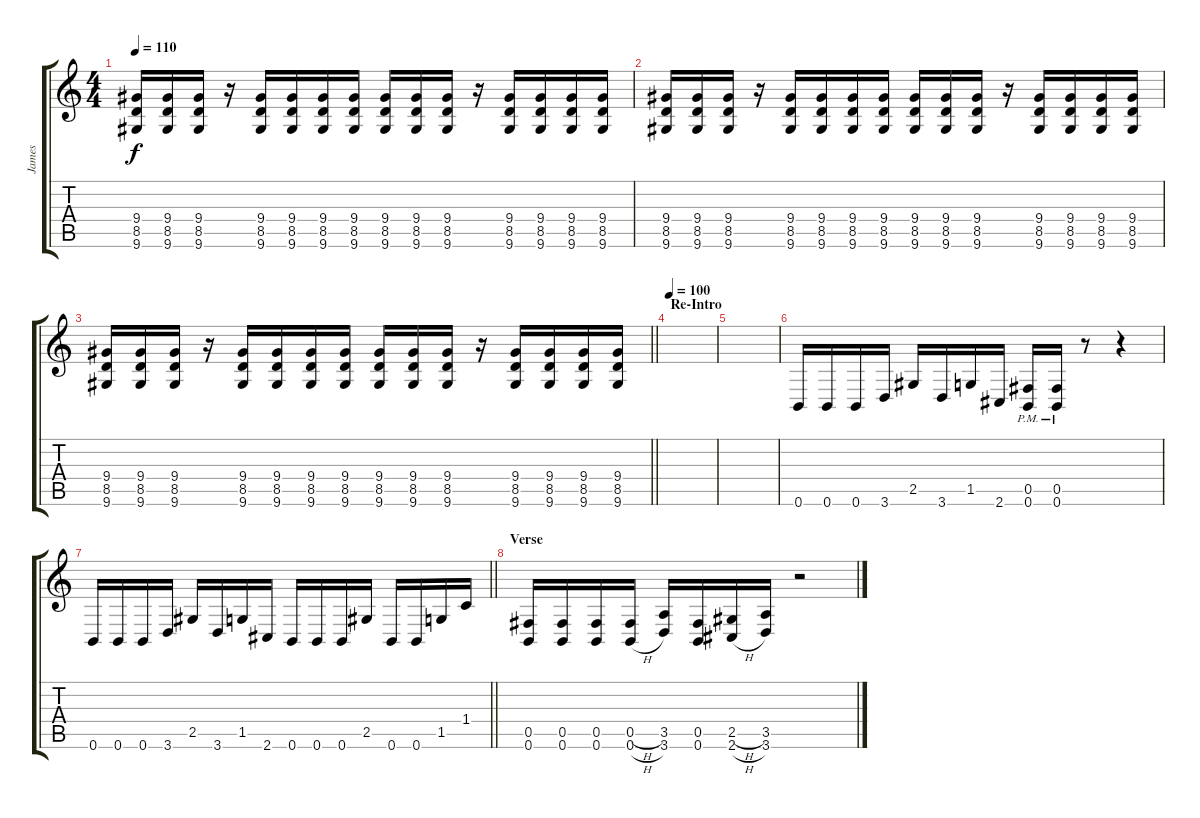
\track ("James" "James") {instrument distortionguitar}
\staff {score tabs}
\tuning (Db4 Ab3 E3 B2 Gb2 B1) {hide}
\ts (4 4)
\tempo 110
\clef g2
\ks c
(9.4 8.5 9.6).16{dy f} (9.4 8.5 9.6).16 (9.4 8.5 9.6).16 r.16 (9.4 8.5 9.6).16 (9.4 8.5 9.6).16 (9.4 8.5 9.6).16 (9.4 8.5 9.6).16 (9.4 8.5 9.6).16 (9.4 8.5 9.6).16 (9.4 8.5 9.6).16 r.16 (9.4 8.5 9.6).16 (9.4 8.5 9.6).16 (9.4 8.5 9.6).16 (9.4 8.5 9.6).16 |
(9.4 8.5 9.6).16 (9.4 8.5 9.6).16 (9.4 8.5 9.6).16 r.16 (9.4 8.5 9.6).16 (9.4 8.5 9.6).16 (9.4 8.5 9.6).16 (9.4 8.5 9.6).16 (9.4 8.5 9.6).16 (9.4 8.5 9.6).16 (9.4 8.5 9.6).16 r.16 (9.4 8.5 9.6).16 (9.4 8.5 9.6).16 (9.4 8.5 9.6).16 (9.4 8.5 9.6).16 |
\barLineRight lightlight
(9.4 8.5 9.6).16 (9.4 8.5 9.6).16 (9.4 8.5 9.6).16 r.16 (9.4 8.5 9.6).16 (9.4 8.5 9.6).16 (9.4 8.5 9.6).16 (9.4 8.5 9.6).16 (9.4 8.5 9.6).16 (9.4 8.5 9.6).16 (9.4 8.5 9.6).16 r.16 (9.4 8.5 9.6).16 (9.4 8.5 9.6).16 (9.4 8.5 9.6).16 (9.4 8.5 9.6).16 |
\section ("" "Re-Intro")
\tempo 100
|
|
0.6.16 0.6.16 0.6.16 3.6.16 2.5.16 3.6.16 1.5.16 2.6.16 (0.5{pm} 0.6{pm}).16 (0.5{pm} 0.6{pm}).16 r.8 r.4 |
\barLineRight lightlight
0.6.16 0.6.16 0.6.16 3.6.16 2.5.16 3.6.16 1.5.16 2.6.16 0.6.16 0.6.16 0.6.16 2.5.16 0.6.16 0.6.16 1.5.16 1.4.16 |
\section ("" "Verse")
(0.5 0.6).16 (0.5 0.6).16 (0.5 0.6).16 (0.5{h} 0.6{h}).16 (3.5 3.6).16 (0.5 0.6).16 (2.5{h} 2.6{h}).16 (3.5 3.6).16 r.2
